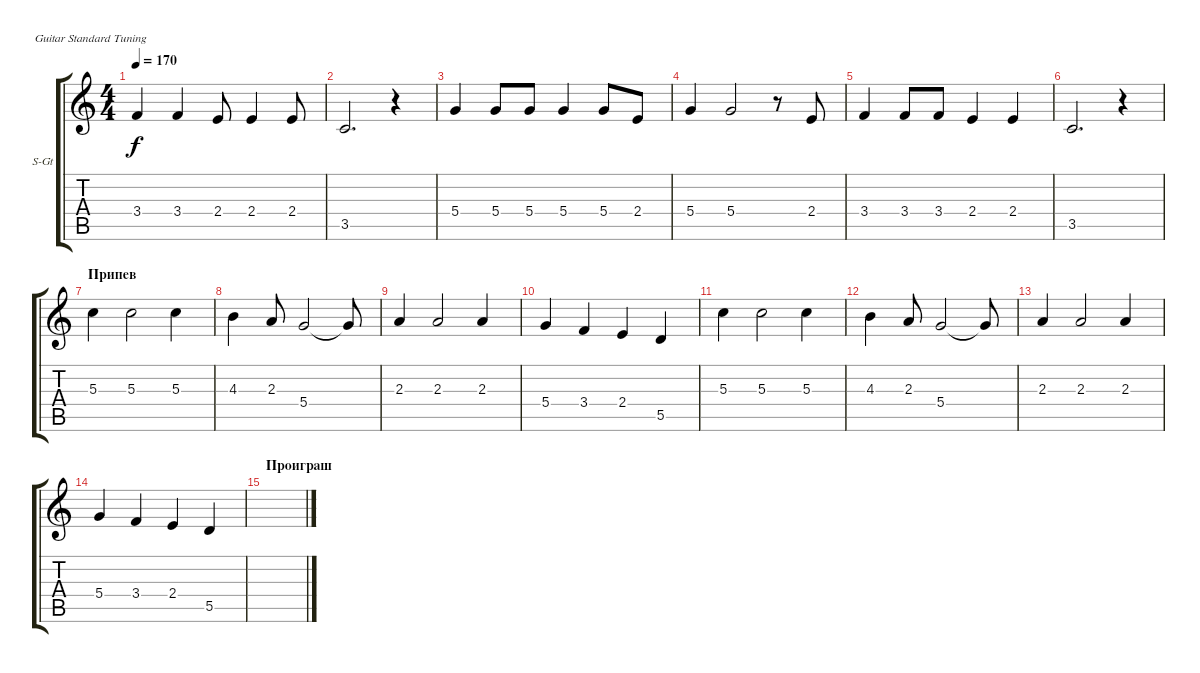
\defaultSystemsLayout 4
\bracketExtendMode groupsimilarinstruments
\firstSystemTrackNameOrientation horizontal
\otherSystemsTrackNameOrientation horizontal
\track ("Г. Каспарян (вокал)" "S-Gt") {instrument acousticguitarsteel}
\staff {score tabs}
\tuning (E4 B3 G3 D3 A2 E2)
\ts (4 4)
\tempo 170
\clef g2
\ks c
3.4.4{dy f} 3.4.4 2.4.8 2.4.4 2.4.8 |
3.5.2{d} r.4 |
5.4.4 5.4.8 5.4.8 5.4.4 5.4.8 2.4.8 |
5.4.4 5.4.2 r.8 2.4.8 |
3.4.4 3.4.8 3.4.8 2.4.4 2.4.4 |
3.5.2{d} r.4 |
\section ("" "Припев")
5.3.4 5.3.2 5.3.4 |
4.3.4 2.3.8 5.4.2 5.4{t}.8 |
2.3.4 2.3.2 2.3.4 |
5.4.4 3.4.4 2.4.4 5.5.4 |
5.3.4 5.3.2 5.3.4 |
4.3.4 2.3.8 5.4.2 5.4{t}.8 |
2.3.4 2.3.2 2.3.4 |
5.4.4 3.4.4 2.4.4 5.5.4 |
\section ("" "Проиграш")
